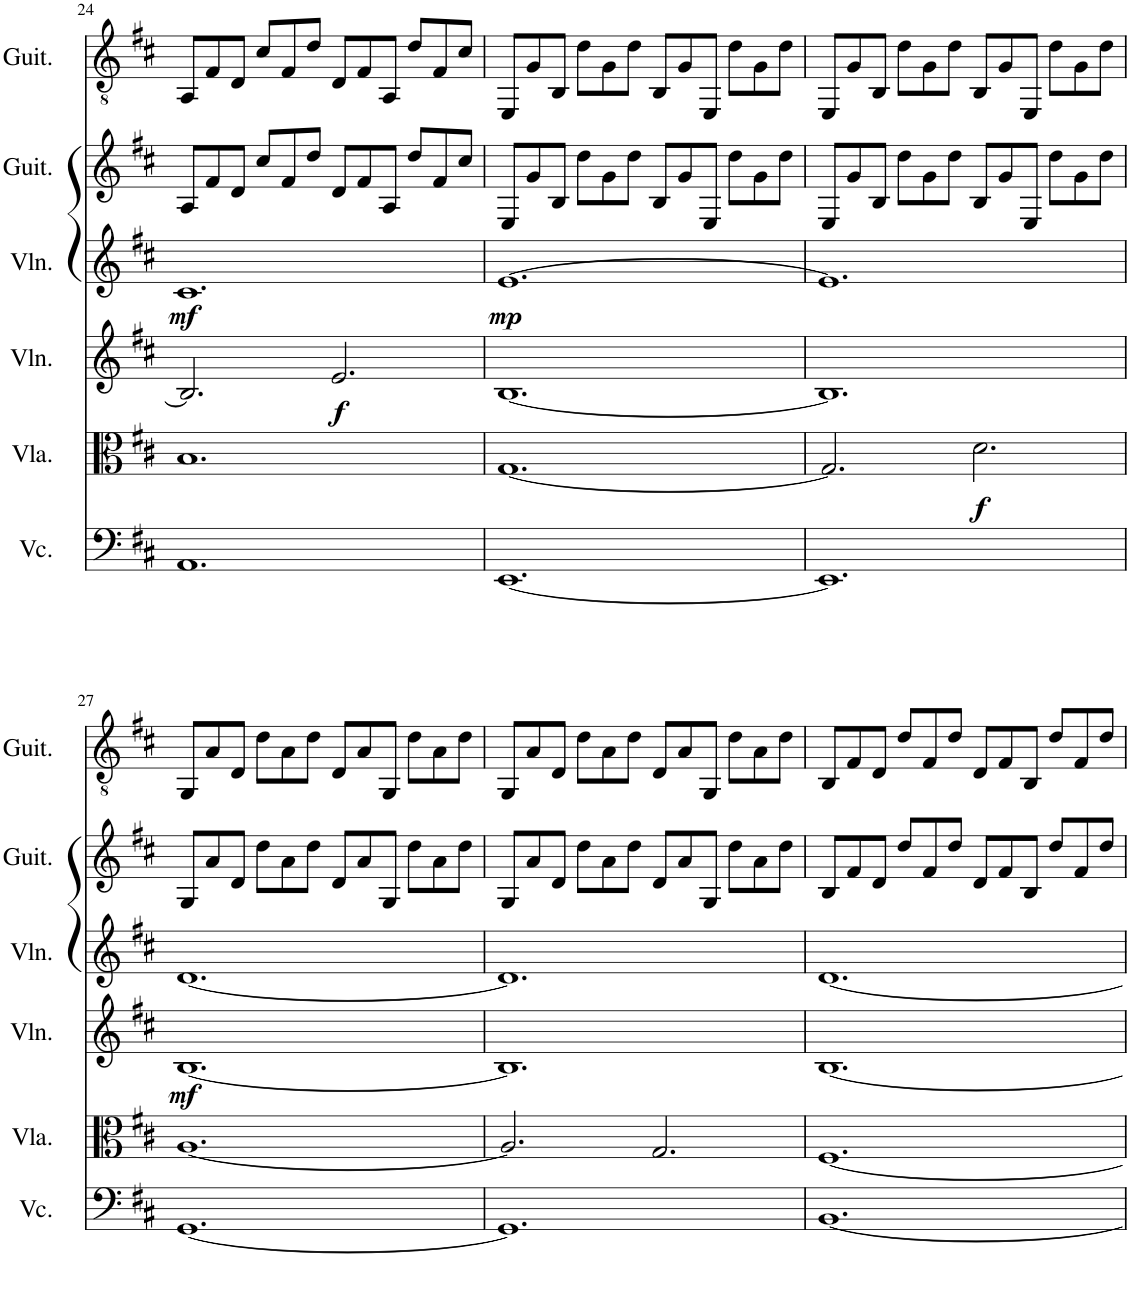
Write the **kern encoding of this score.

**kern	**kern	**dynam	**kern	**dynam	**kern	**dynam	**kern	**kern
*part6	*part5	*part5	*part4	*part4	*part3	*part3	*part2	*part1
*staff6	*staff5	*staff5	*staff4	*staff4	*staff3	*staff3	*staff2	*staff1
*I"Violoncello	*I"Viola	*	*I"Violin	*	*I"Violin	*	*I"Classical Guitar	*I"Acoustic Guitar
*I'Vc.	*I'Vla.	*	*I'Vln.	*	*I'Vln.	*	*I'Guit.	*I'Guit.
!!LO:PB:g=z
*clefF4	*clefC3	*	*clefG2	*	*clefG2	*	*clefG2	*clefGv2
*	*	*	*	*	*	*	*Trd7c12	*
*k[f#c#]	*k[f#c#]	*	*k[f#c#]	*	*k[f#c#]	*	*k[f#c#]	*k[f#c#]
*M12/8	*M12/8	*	*M12/8	*	*M12/8	*	*M12/8	*M12/8
=24	=24	=24	=24	=24	=24	=24	=24	=24
!	!	!	!	!	!	!LO:DY:b	!	!
1.AA	1.B	.	2.B/]	.	1.c#	mf	8A/L	8AA/L
.	.	.	.	.	.	.	8f#/	8F#/
.	.	.	.	.	.	.	8d/J	8D/J
.	.	.	.	.	.	.	8cc#/L	8c#/L
.	.	.	.	.	.	.	8f#/	8F#/
.	.	.	.	.	.	.	8dd/J	8d/J
!	!	!	!	!LO:DY:b	!	!	!	!
.	.	.	2.e/	f	.	.	8d/L	8D/L
.	.	.	.	.	.	.	8f#/	8F#/
.	.	.	.	.	.	.	8A/J	8AA/J
.	.	.	.	.	.	.	8dd/L	8d/L
.	.	.	.	.	.	.	8f#/	8F#/
.	.	.	.	.	.	.	8cc#/J	8c#/J
=25	=25	=25	=25	=25	=25	=25	=25	=25
!	!	!	!	!	!	!LO:DY:b	!	!
[1.EE	[1.G	.	[1.B	.	[1.e	mp	8E/L	8EE/L
.	.	.	.	.	.	.	8g/	8G/
.	.	.	.	.	.	.	8B/J	8BB/J
.	.	.	.	.	.	.	8dd\L	8d\L
.	.	.	.	.	.	.	8g\	8G\
.	.	.	.	.	.	.	8dd\J	8d\J
.	.	.	.	.	.	.	8B/L	8BB/L
.	.	.	.	.	.	.	8g/	8G/
.	.	.	.	.	.	.	8E/J	8EE/J
.	.	.	.	.	.	.	8dd\L	8d\L
.	.	.	.	.	.	.	8g\	8G\
.	.	.	.	.	.	.	8dd\J	8d\J
=26	=26	=26	=26	=26	=26	=26	=26	=26
1.EE]	2.G/]	.	1.B]	.	1.e]	.	8E/L	8EE/L
.	.	.	.	.	.	.	8g/	8G/
.	.	.	.	.	.	.	8B/J	8BB/J
.	.	.	.	.	.	.	8dd\L	8d\L
.	.	.	.	.	.	.	8g\	8G\
.	.	.	.	.	.	.	8dd\J	8d\J
!	!	!LO:DY:b	!	!	!	!	!	!
.	2.d\	f	.	.	.	.	8B/L	8BB/L
.	.	.	.	.	.	.	8g/	8G/
.	.	.	.	.	.	.	8E/J	8EE/J
.	.	.	.	.	.	.	8dd\L	8d\L
.	.	.	.	.	.	.	8g\	8G\
.	.	.	.	.	.	.	8dd\J	8d\J
!!LO:LB:g=z
=27	=27	=27	=27	=27	=27	=27	=27	=27
!	!	!	!	!LO:DY:b	!	!	!	!
[1.GG	[1.A	.	[1.B	mf	[1.d	.	8G/L	8GG/L
.	.	.	.	.	.	.	8a/	8A/
.	.	.	.	.	.	.	8d/J	8D/J
.	.	.	.	.	.	.	8dd\L	8d\L
.	.	.	.	.	.	.	8a\	8A\
.	.	.	.	.	.	.	8dd\J	8d\J
.	.	.	.	.	.	.	8d/L	8D/L
.	.	.	.	.	.	.	8a/	8A/
.	.	.	.	.	.	.	8G/J	8GG/J
.	.	.	.	.	.	.	8dd\L	8d\L
.	.	.	.	.	.	.	8a\	8A\
.	.	.	.	.	.	.	8dd\J	8d\J
=28	=28	=28	=28	=28	=28	=28	=28	=28
1.GG]	2.A/]	.	1.B]	.	1.d]	.	8G/L	8GG/L
.	.	.	.	.	.	.	8a/	8A/
.	.	.	.	.	.	.	8d/J	8D/J
.	.	.	.	.	.	.	8dd\L	8d\L
.	.	.	.	.	.	.	8a\	8A\
.	.	.	.	.	.	.	8dd\J	8d\J
.	2.G/	.	.	.	.	.	8d/L	8D/L
.	.	.	.	.	.	.	8a/	8A/
.	.	.	.	.	.	.	8G/J	8GG/J
.	.	.	.	.	.	.	8dd\L	8d\L
.	.	.	.	.	.	.	8a\	8A\
.	.	.	.	.	.	.	8dd\J	8d\J
=29	=29	=29	=29	=29	=29	=29	=29	=29
[1.BB	[1.F#	.	[1.B	.	[1.d	.	8B/L	8BB/L
.	.	.	.	.	.	.	8f#/	8F#/
.	.	.	.	.	.	.	8d/J	8D/J
.	.	.	.	.	.	.	8dd/L	8d/L
.	.	.	.	.	.	.	8f#/	8F#/
.	.	.	.	.	.	.	8dd/J	8d/J
.	.	.	.	.	.	.	8d/L	8D/L
.	.	.	.	.	.	.	8f#/	8F#/
.	.	.	.	.	.	.	8B/J	8BB/J
.	.	.	.	.	.	.	8dd/L	8d/L
.	.	.	.	.	.	.	8f#/	8F#/
.	.	.	.	.	.	.	8dd/J	8d/J
=	=	=	=	=	=	=	=	=
*-	*-	*-	*-	*-	*-	*-	*-	*-
